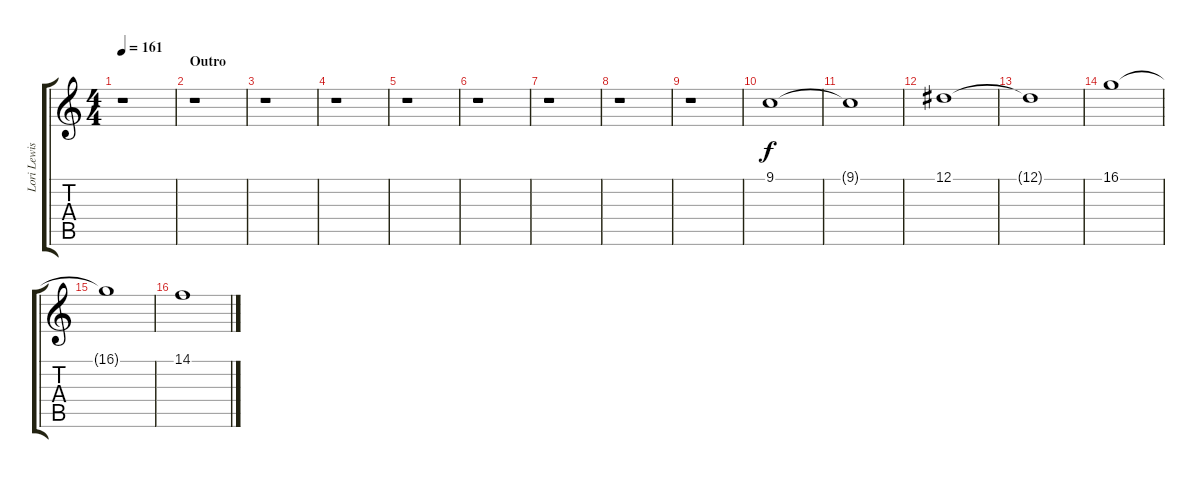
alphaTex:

\track ("Lori Lewis" "Lori Lewis") {instrument sopranosax}
\staff {score tabs}
\tuning (Eb4 Bb3 Gb3 Db3 Ab2 Eb2) {hide}
\ts (4 4)
\tempo 161
\clef g2
\ks c
r.1{dy f} |
\section ("" "Outro")
r.1 |
r.1 |
r.1 |
r.1 |
r.1 |
r.1 |
r.1 |
r.1 |
9.1.1 |
9.1{t}.1 |
12.1.1 |
12.1{t}.1 |
16.1.1 |
16.1{t}.1 |
14.1.1
